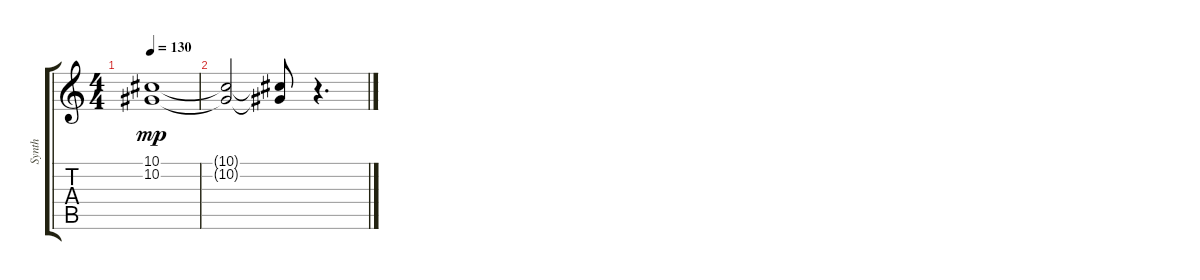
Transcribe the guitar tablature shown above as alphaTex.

\track ("Synth" "Synth") {instrument stringensemble1}
\staff {score tabs}
\tuning (Eb4 Bb3 Gb3 Db3 Ab2 Eb2) {hide}
\ts (4 4)
\tempo 130
\clef g2
\ks c
(10.1{t} 10.2{t}).1{dy mp} |
(10.1{t} 10.2{t}).2 (10.1{t} 10.2{t}).8 r.4{d}
